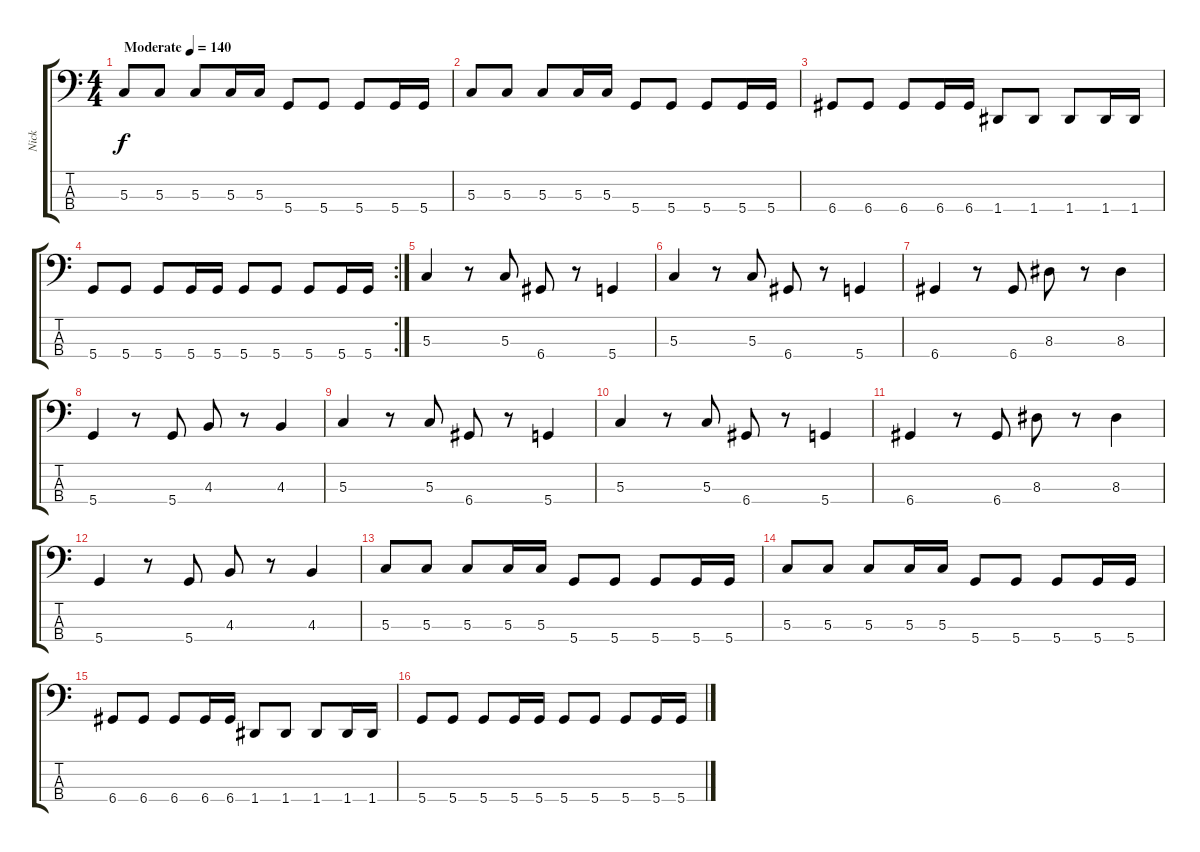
\track ("Nick" "Nick") {instrument electricbassfinger}
\staff {score tabs}
\tuning (F2 C2 G1 D1) {hide}
\ts (4 4)
\tempo (140 "Moderate")
\clef f4
\ks c
5.3.8{dy f instrument electricbassfinger} 5.3.8 5.3.8 5.3.16 5.3.16 5.4.8 5.4.8 5.4.8 5.4.16 5.4.16 |
5.3.8 5.3.8 5.3.8 5.3.16 5.3.16 5.4.8 5.4.8 5.4.8 5.4.16 5.4.16 |
6.4.8 6.4.8 6.4.8 6.4.16 6.4.16 1.4.8 1.4.8 1.4.8 1.4.16 1.4.16 |
\rc 2
5.4.8 5.4.8 5.4.8 5.4.16 5.4.16 5.4.8 5.4.8 5.4.8 5.4.16 5.4.16 |
5.3.4 r.8 5.3.8 6.4.8 r.8 5.4.4 |
5.3.4 r.8 5.3.8 6.4.8 r.8 5.4.4 |
6.4.4 r.8 6.4.8 8.3.8 r.8 8.3.4 |
5.4.4 r.8 5.4.8 4.3.8 r.8 4.3.4 |
5.3.4 r.8 5.3.8 6.4.8 r.8 5.4.4 |
5.3.4 r.8 5.3.8 6.4.8 r.8 5.4.4 |
6.4.4 r.8 6.4.8 8.3.8 r.8 8.3.4 |
5.4.4 r.8 5.4.8 4.3.8 r.8 4.3.4 |
5.3.8 5.3.8 5.3.8 5.3.16 5.3.16 5.4.8 5.4.8 5.4.8 5.4.16 5.4.16 |
5.3.8 5.3.8 5.3.8 5.3.16 5.3.16 5.4.8 5.4.8 5.4.8 5.4.16 5.4.16 |
6.4.8 6.4.8 6.4.8 6.4.16 6.4.16 1.4.8 1.4.8 1.4.8 1.4.16 1.4.16 |
5.4.8 5.4.8 5.4.8 5.4.16 5.4.16 5.4.8 5.4.8 5.4.8 5.4.16 5.4.16
